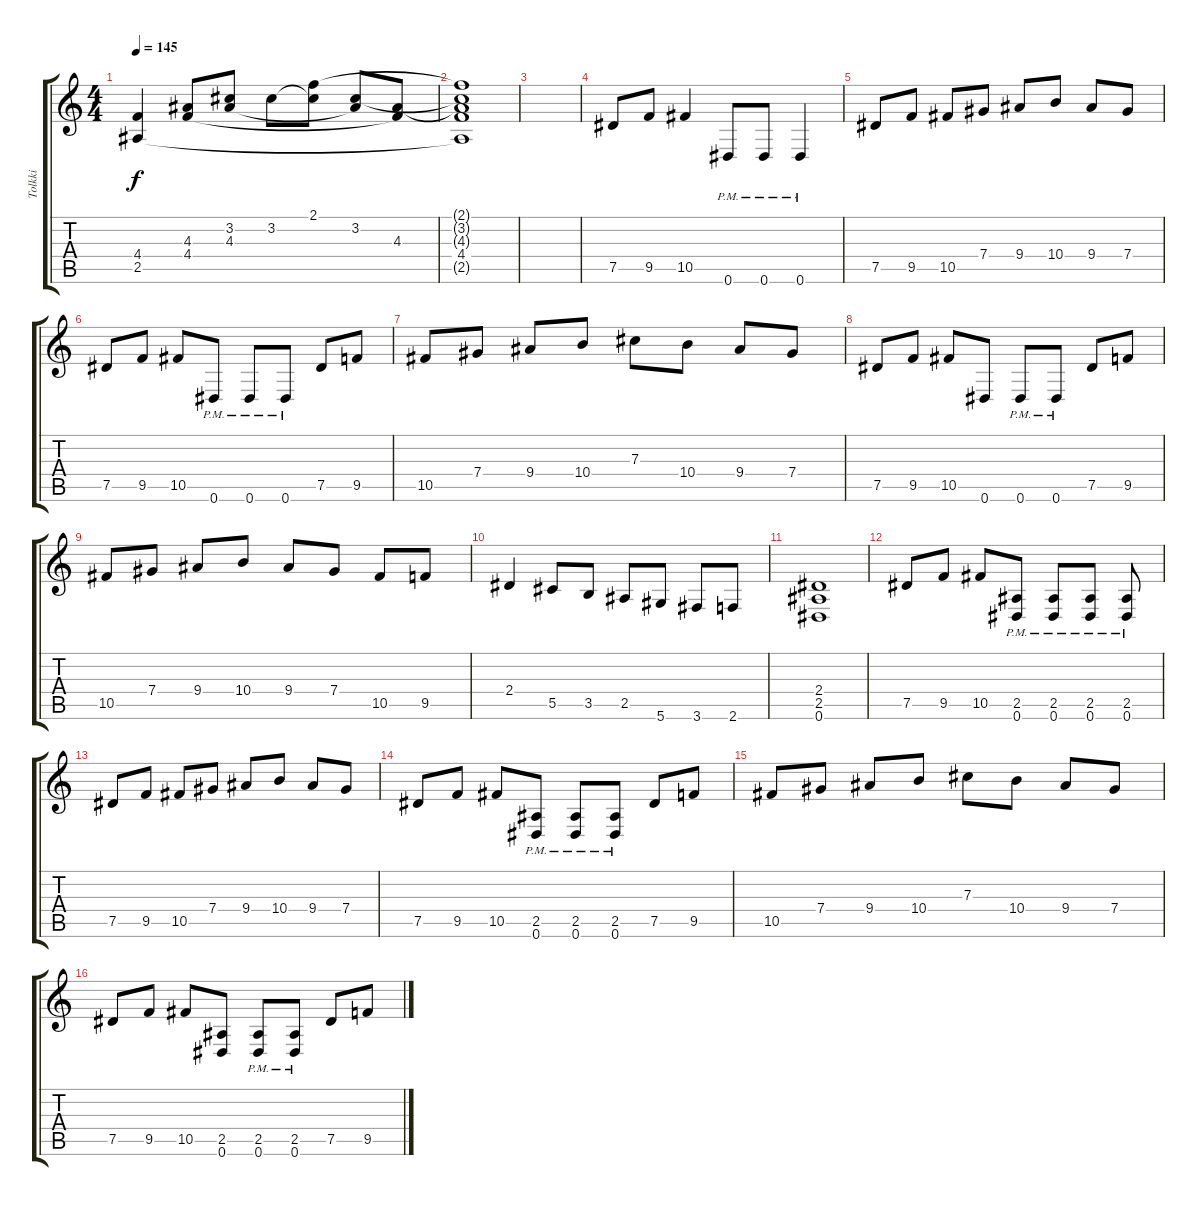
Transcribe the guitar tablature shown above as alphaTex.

\track ("Tolkki" "Tolkki") {instrument overdrivenguitar}
\staff {score tabs}
\tuning (Eb4 Bb3 Gb3 Db3 Ab2 Eb2) {hide}
\ts (4 4)
\tempo 145
\clef g2
\ks c
(4.4{t} 2.5).4{dy f} (4.3{t} 4.4).8 (3.2{t} 4.3).8 3.2.8 (2.1 3.2{t}).8 (3.2 4.3{t}).8 (4.3 4.4{t}).8 |
(2.1{t} 3.2{t} 4.3{t} 4.4 2.5{t}).1 |
|
7.5.8{volume 11 instrument overdrivenguitar} 9.5.8 10.5.4 0.6{pm}.8 0.6{pm}.8 0.6{pm}.4 |
7.5.8 9.5.8 10.5.8 7.4.8 9.4.8 10.4.8 9.4.8 7.4.8 |
7.5.8 9.5.8 10.5.8 0.6{pm}.8 0.6{pm}.8 0.6{pm}.8 7.5.8 9.5.8 |
10.5.8 7.4.8 9.4.8 10.4.8 7.3.8 10.4.8 9.4.8 7.4.8 |
7.5.8 9.5.8 10.5.8 0.6.8 0.6{pm}.8 0.6{pm}.8 7.5.8 9.5.8 |
10.5.8 7.4.8 9.4.8 10.4.8 9.4.8 7.4.8 10.5.8 9.5.8 |
2.4.4 5.5.8 3.5.8 2.5.8 5.6.8 3.6.8 2.6.8 |
(2.4 2.5 0.6).1 |
7.5.8 9.5.8 10.5.8 (2.5{pm} 0.6{pm}).8 (2.5{pm} 0.6{pm}).8 (2.5{pm} 0.6{pm}).8 (2.5{pm} 0.6{pm}).8 |
7.5.8 9.5.8 10.5.8 7.4.8 9.4.8 10.4.8 9.4.8 7.4.8 |
7.5.8 9.5.8 10.5.8 (2.5{pm} 0.6{pm}).8 (2.5{pm} 0.6{pm}).8 (2.5{pm} 0.6{pm}).8 7.5.8 9.5.8 |
10.5.8 7.4.8 9.4.8 10.4.8 7.3.8 10.4.8 9.4.8 7.4.8 |
7.5.8 9.5.8 10.5.8 (2.5 0.6).8 (2.5{pm} 0.6{pm}).8 (2.5{pm} 0.6{pm}).8 7.5.8 9.5.8
